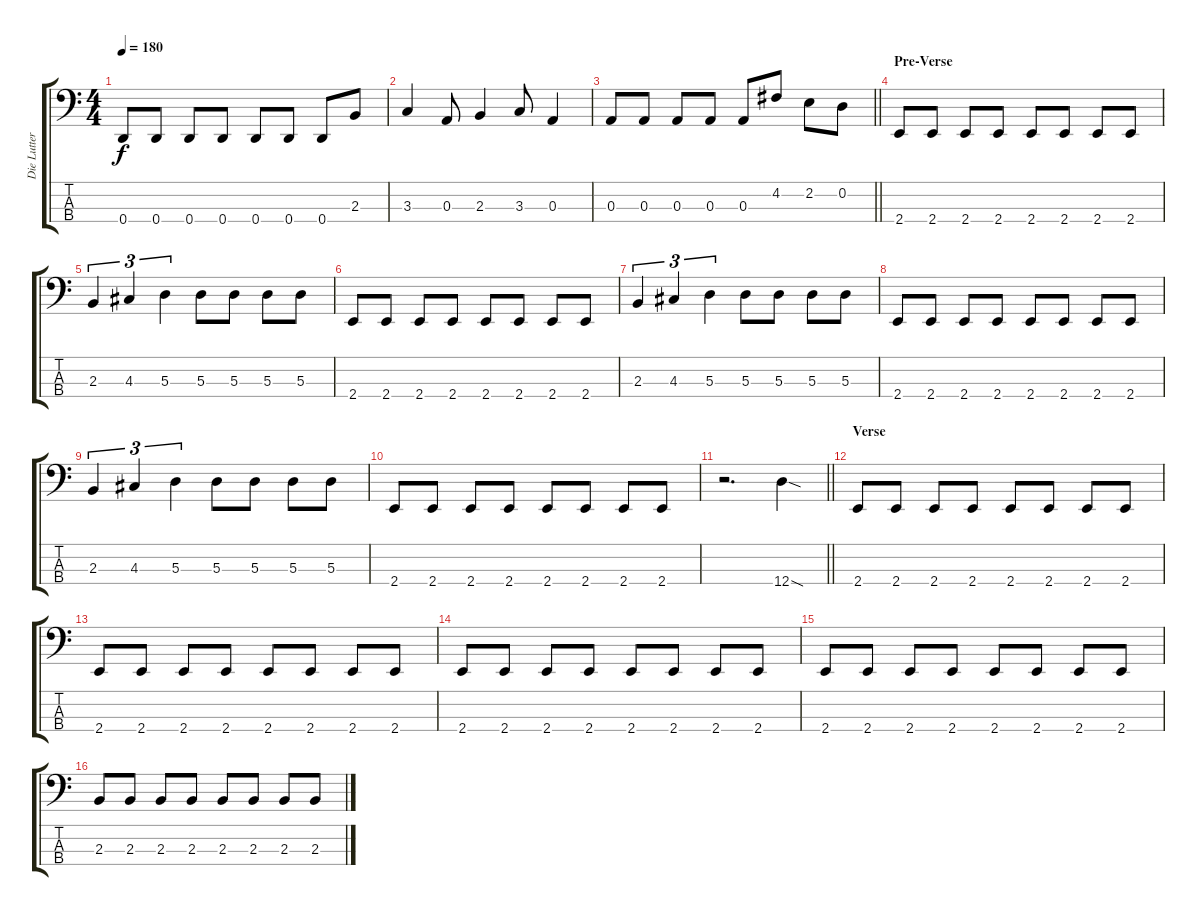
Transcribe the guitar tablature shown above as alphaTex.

\track ("Die Lutter" "Die Lutter") {instrument electricbasspick}
\staff {score tabs}
\tuning (G2 D2 A1 D1) {hide}
\ts (4 4)
\tempo 180
\clef f4
\ks c
0.4.8{dy f} 0.4.8 0.4.8 0.4.8 0.4.8 0.4.8 0.4.8 2.3.8 |
3.3.4 0.3.8 2.3.4 3.3.8 0.3.4 |
\barLineRight lightlight
0.3.8 0.3.8 0.3.8 0.3.8 0.3.8 4.2.8 2.2.8 0.2.8 |
\section ("" "Pre-Verse")
2.4.8 2.4.8 2.4.8 2.4.8 2.4.8 2.4.8 2.4.8 2.4.8 |
2.3.4{tu (3 2)} 4.3.4{tu (3 2)} 5.3.4{tu (3 2)} 5.3.8 5.3.8 5.3.8 5.3.8 |
2.4.8 2.4.8 2.4.8 2.4.8 2.4.8 2.4.8 2.4.8 2.4.8 |
2.3.4{tu (3 2)} 4.3.4{tu (3 2)} 5.3.4{tu (3 2)} 5.3.8 5.3.8 5.3.8 5.3.8 |
2.4.8 2.4.8 2.4.8 2.4.8 2.4.8 2.4.8 2.4.8 2.4.8 |
2.3.4{tu (3 2)} 4.3.4{tu (3 2)} 5.3.4{tu (3 2)} 5.3.8 5.3.8 5.3.8 5.3.8 |
2.4.8 2.4.8 2.4.8 2.4.8 2.4.8 2.4.8 2.4.8 2.4.8 |
\barLineRight lightlight
r.2{d} 12.4{sod}.4 |
\section ("" "Verse")
2.4.8 2.4.8 2.4.8 2.4.8 2.4.8 2.4.8 2.4.8 2.4.8 |
2.4.8 2.4.8 2.4.8 2.4.8 2.4.8 2.4.8 2.4.8 2.4.8 |
2.4.8 2.4.8 2.4.8 2.4.8 2.4.8 2.4.8 2.4.8 2.4.8 |
2.4.8 2.4.8 2.4.8 2.4.8 2.4.8 2.4.8 2.4.8 2.4.8 |
2.3.8 2.3.8 2.3.8 2.3.8 2.3.8 2.3.8 2.3.8 2.3.8
